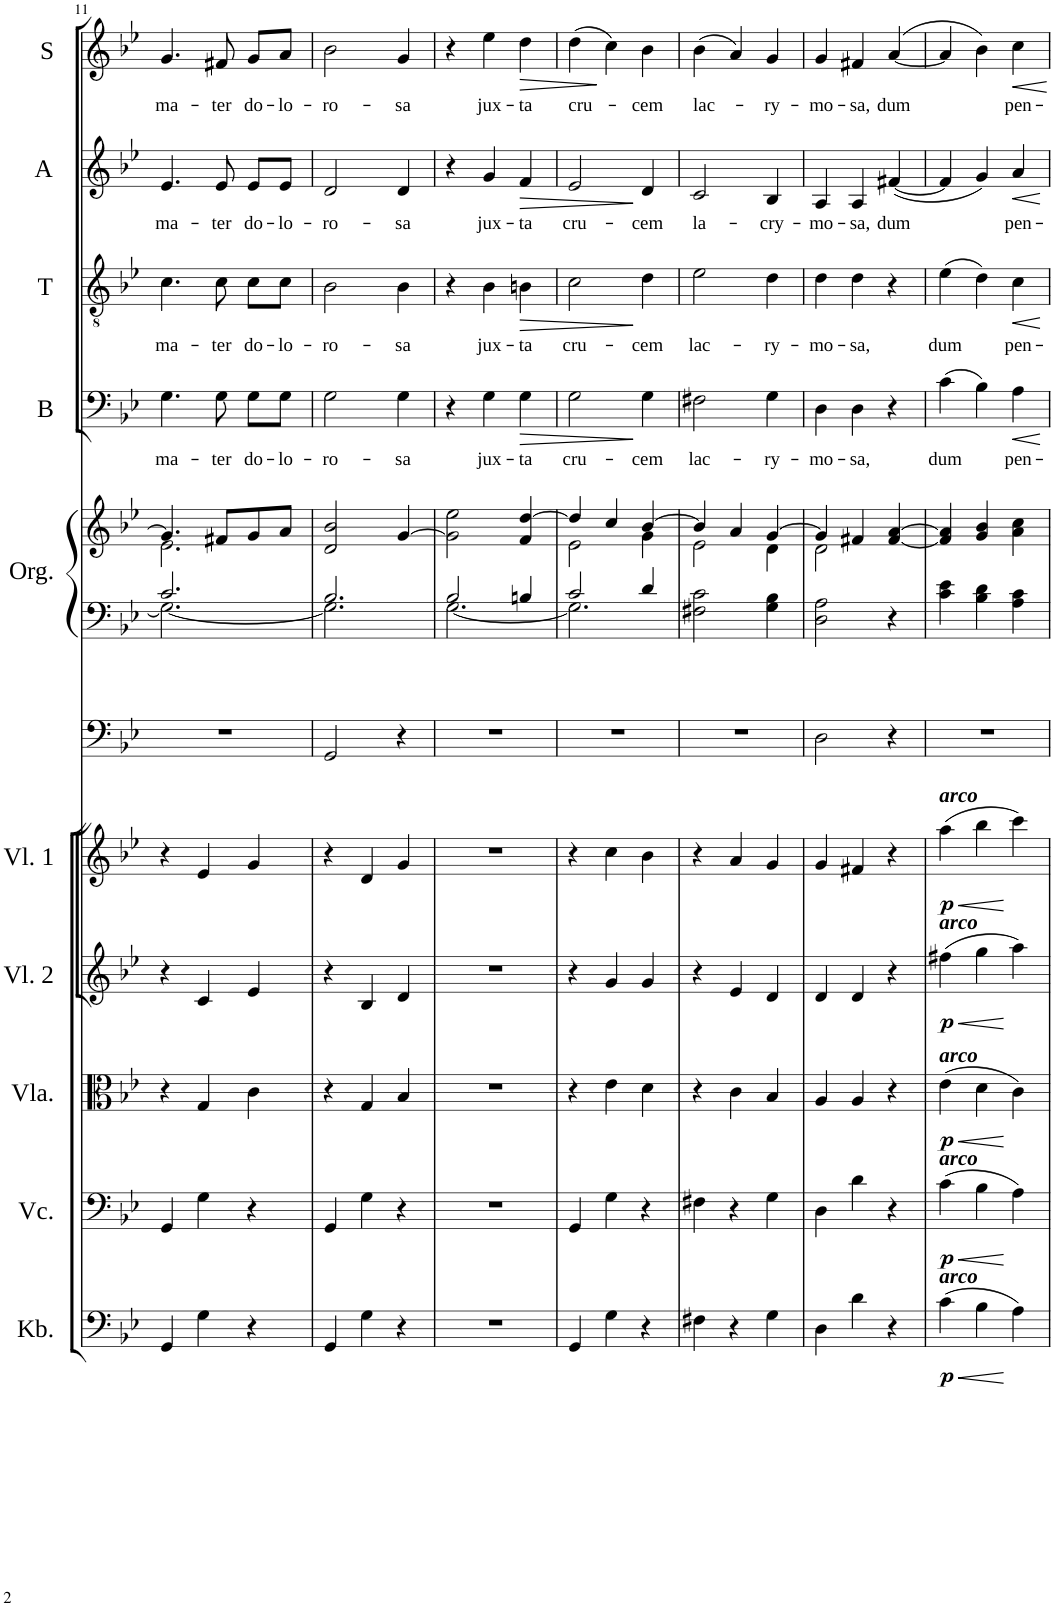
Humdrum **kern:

**kern	**dynam	**kern	**dynam	**kern	**dynam	**kern	**dynam	**kern	**dynam	**kern	**kern	**kern	**kern	**text	**dynam	**kern	**text	**dynam	**kern	**text	**dynam	**kern	**text	**dynam
*part11	*part11	*part10	*part10	*part9	*part9	*part8	*part8	*part7	*part7	*part6	*part5	*part5	*part4	*part4	*part4	*part3	*part3	*part3	*part2	*part2	*part2	*part1	*part1	*part1
*staff12	*staff12	*staff11	*staff11	*staff10	*staff10	*staff9	*staff9	*staff8	*staff8	*staff7	*staff6	*staff5	*staff4	*staff4	*staff4	*staff3	*staff3	*staff3	*staff2	*staff2	*staff2	*staff1	*staff1	*staff1
*I"Kontrabass	*	*I"Cello	*	*I"Viola	*	*I"Violine 2	*	*I"Violine 1	*	*	*I"Orgel	*	*I"Bass	*	*	*I"Tenor	*	*	*I"Alt	*	*	*I"Sopran	*	*
*I'Kb.	*	*	*	*I'Vla.	*	*I'Vl. 2	*	*I'Vl. 1	*	*	*I'Org.	*	*I'B	*	*	*I'T	*	*	*I'A	*	*	*I'S	*	*
!!LO:PB:g=z
*clefF4	*	*clefF4	*	*clefC3	*	*clefG2	*	*clefG2	*	*clefF4	*clefF4	*clefG2	*clefF4	*	*	*clefGv2	*	*	*clefG2	*	*	*clefG2	*	*
*Trd7c12	*	*	*	*	*	*	*	*	*	*	*	*	*	*	*	*	*	*	*	*	*	*	*	*
*k[b-e-]	*	*k[b-e-]	*	*k[b-e-]	*	*k[b-e-]	*	*k[b-e-]	*	*k[b-e-]	*k[b-e-]	*k[b-e-]	*k[b-e-]	*	*	*k[b-e-]	*	*	*k[b-e-]	*	*	*k[b-e-]	*	*
*M3/4	*	*M3/4	*	*M3/4	*	*M3/4	*	*M3/4	*	*M3/4	*M3/4	*M3/4	*M3/4	*	*	*M3/4	*	*	*M3/4	*	*	*M3/4	*	*
=11	=11	=11	=11	=11	=11	=11	=11	=11	=11	=11	=11	=11	=11	=11	=11	=11	=11	=11	=11	=11	=11	=11	=11	=11
*	*	*	*	*	*	*	*	*	*	*	*^	*^	*	*	*	*	*	*	*	*	*	*	*	*
!	!	!	!	!	!	!	!	!	!	!	!	!	!	!	!	!LO:LY:b	!	!	!LO:LY:b	!	!	!LO:LY:b	!	!	!LO:LY:b	!
4GG/	.	4GG/	.	4r	.	4r	.	4r	.	2.r	2.c/	2.G\_	4.g/]	2.e-\	4.G\	ma-	.	4.c\	ma-	.	4.e-/	ma-	.	4.g/	ma-	.
4G\	.	4G\	.	4G/	.	4c/	.	4e-/	.	.	.	.	.	.	.	.	.	.	.	.	.	.	.	.	.	.
!	!	!	!	!	!	!	!	!	!	!	!	!	!	!	!	!LO:LY:b	!	!	!LO:LY:b	!	!	!LO:LY:b	!	!	!LO:LY:b	!
.	.	.	.	.	.	.	.	.	.	.	.	.	8f#X/L	.	8G\	-ter	.	8c\	-ter	.	8e-/	-ter	.	8f#X/	-ter	.
!	!	!	!	!	!	!	!	!	!	!	!	!	!	!	!	!LO:LY:b	!	!	!LO:LY:b	!	!	!LO:LY:b	!	!	!LO:LY:b	!
4r	.	4r	.	4c\	.	4e-/	.	4g/	.	.	.	.	8g/	.	8G\L	do-	.	8c\L	do-	.	8e-/L	do-	.	8g/L	do-	.
!	!	!	!	!	!	!	!	!	!	!	!	!	!	!	!	!LO:LY:b	!	!	!LO:LY:b	!	!	!LO:LY:b	!	!	!LO:LY:b	!
.	.	.	.	.	.	.	.	.	.	.	.	.	8a/J	.	8G\J	-lo-	.	8c\J	-lo-	.	8e-/J	-lo-	.	8a/J	-lo-	.
*	*	*	*	*	*	*	*	*	*	*	*	*	*v	*v	*	*	*	*	*	*	*	*	*	*	*	*
=12	=12	=12	=12	=12	=12	=12	=12	=12	=12	=12	=12	=12	=12	=12	=12	=12	=12	=12	=12	=12	=12	=12	=12	=12	=12
!	!	!	!	!	!	!	!	!	!	!	!	!	!	!	!LO:LY:b	!	!	!LO:LY:b	!	!	!LO:LY:b	!	!	!LO:LY:b	!
4GG/	.	4GG/	.	4r	.	4r	.	4r	.	2GG/	2.B-/	2.G\]	2d/ 2b-/	2G\	-ro-	.	2B-\	-ro-	.	2d/	-ro-	.	2b-\	-ro-	.
4G\	.	4G\	.	4G/	.	4B-/	.	4d/	.	.	.	.	.	.	.	.	.	.	.	.	.	.	.	.	.
!	!	!	!	!	!	!	!	!	!	!	!	!	!	!	!LO:LY:b	!	!	!LO:LY:b	!	!	!LO:LY:b	!	!	!LO:LY:b	!
4r	.	4r	.	4B-/	.	4d/	.	4g/	.	4r	.	.	[4g/	4G\	-sa	.	4B-\	-sa	.	4d/	-sa	.	4g/	-sa	.
=13	=13	=13	=13	=13	=13	=13	=13	=13	=13	=13	=13	=13	=13	=13	=13	=13	=13	=13	=13	=13	=13	=13	=13	=13	=13
2.r	.	2.r	.	2.r	.	2.r	.	2.r	.	2.r	2B-/	[2.G\	2g\] 2ee-\	4r	.	.	4r	.	.	4r	.	.	4r	.	.
!	!	!	!	!	!	!	!	!	!	!	!	!	!	!	!LO:LY:b	!	!	!LO:LY:b	!	!	!LO:LY:b	!	!	!LO:LY:b	!
.	.	.	.	.	.	.	.	.	.	.	.	.	.	4G\	jux-	.	4B-\	jux-	.	4g/	jux-	.	4ee-\	jux-	.
!	!	!	!	!	!	!	!	!	!	!	!	!	!	!	!LO:LY:b	!LO:HP:b	!	!LO:LY:b	!LO:HP:b	!	!LO:LY:b	!LO:HP:b	!	!LO:LY:b	!LO:HP:b
.	.	.	.	.	.	.	.	.	.	.	4Bn/	.	4f/ [4dd/	4G\	-ta	>	4Bn\	-ta	>	4f/	-ta	>	4dd\	-ta	>
=14	=14	=14	=14	=14	=14	=14	=14	=14	=14	=14	=14	=14	=14	=14	=14	=14	=14	=14	=14	=14	=14	=14	=14	=14	=14
*	*	*	*	*	*	*	*	*	*	*	*	*	*^	*	*	*	*	*	*	*	*	*	*	*	*
!	!	!	!	!	!	!	!	!	!	!	!	!	!	!	!	!LO:LY:b	!	!	!LO:LY:b	!	!	!LO:LY:b	!	!	!LO:LY:b	!
4GG/	.	4GG/	.	4r	.	4r	.	4r	.	2.r	2c/	2.G\]	4dd/]	2e-\	2G\	cru-	.	2c\	cru-	.	2e-/	cru-	.	(4dd\	cru-	.
4G\	.	4G\	.	4e-\	.	4g/	.	4cc\	.	.	.	.	4cc/	.	.	.	.	.	.	.	.	.	.	4cc\)	.	]
!	!	!	!	!	!	!	!	!	!	!	!	!	!	!	!	!LO:LY:b	!	!	!LO:LY:b	!	!	!LO:LY:b	!	!	!LO:LY:b	!
4r	.	4r	.	4d\	.	4g/	.	4b-\	.	.	4d/	.	[4b-/	4g\	4G\	-cem	]	4d\	-cem	]	4d/	-cem	]	4b-\	-cem	.
*	*	*	*	*	*	*	*	*	*	*	*v	*v	*	*	*	*	*	*	*	*	*	*	*	*	*	*
=15	=15	=15	=15	=15	=15	=15	=15	=15	=15	=15	=15	=15	=15	=15	=15	=15	=15	=15	=15	=15	=15	=15	=15	=15	=15
!	!	!	!	!	!	!	!	!	!	!	!	!	!	!	!LO:LY:b	!	!	!LO:LY:b	!	!	!LO:LY:b	!	!	!LO:LY:b	!
4F#X\	.	4F#X\	.	4r	.	4r	.	4r	.	2.r	2F#X\ 2c\	4b-/]	2e-\	2F#X\	lac-	.	2e-\	lac-	.	2c/	la-	.	(4b-\	lac-	.
4r	.	4r	.	4c\	.	4e-/	.	4a/	.	.	.	4a/	.	.	.	.	.	.	.	.	.	.	4a/)	.	.
!	!	!	!	!	!	!	!	!	!	!	!	!	!	!	!LO:LY:b	!	!	!LO:LY:b	!	!	!LO:LY:b	!	!	!LO:LY:b	!
4G\	.	4G\	.	4B-/	.	4d/	.	4g/	.	.	4G\ 4B-\	[4g/	4d\	4G\	-ry-	.	4d\	-ry-	.	4B-/	-cry-	.	4g/	-ry-	.
=16	=16	=16	=16	=16	=16	=16	=16	=16	=16	=16	=16	=16	=16	=16	=16	=16	=16	=16	=16	=16	=16	=16	=16	=16	=16
!	!	!	!	!	!	!	!	!	!	!	!	!	!	!	!LO:LY:b	!	!	!LO:LY:b	!	!	!LO:LY:b	!	!	!LO:LY:b	!
4D\	.	4D\	.	4A/	.	4d/	.	4g/	.	2D\	2D\ 2A\	4g/]	2d\	4D\	-mo-	.	4d\	-mo-	.	4A/	-mo-	.	4g/	-mo-	.
!	!	!	!	!	!	!	!	!	!	!	!	!	!	!	!LO:LY:b	!	!	!LO:LY:b	!	!	!LO:LY:b	!	!	!LO:LY:b	!
4d\	.	4d\	.	4A/	.	4d/	.	4f#X/	.	.	.	4f#X/	.	4D\	-sa,	.	4d\	-sa,	.	4A/	-sa,	.	4f#X/	-sa,	.
!	!	!	!	!	!	!	!	!	!	!	!	!	!	!	!	!	!	!	!	!	!LO:LY:b	!	!	!LO:LY:b	!
4r	.	4r	.	4r	.	4r	.	4r	.	4r	4r	[4f#/ [4a/	4ryy	4r	.	.	4r	.	.	([4f#X/	dum	.	([4a/	dum	.
=17	=17	=17	=17	=17	=17	=17	=17	=17	=17	=17	=17	=17	=17	=17	=17	=17	=17	=17	=17	=17	=17	=17	=17	=17	=17
!	!	!	!	!	!	!	!	!LO:TX:a:Bi:t=arco	!	!	!	!	!	!	!	!	!	!	!	!	!	!	!	!	!
!	!	!	!	!	!	!LO:TX:a:Bi:t=arco	!	!	!	!	!	!	!	!	!	!	!	!	!	!	!	!	!	!	!
!	!	!	!	!LO:TX:a:Bi:t=arco	!	!	!	!	!	!	!	!	!	!	!	!	!	!	!	!	!	!	!	!	!
!	!	!LO:TX:a:Bi:t=arco	!	!	!	!	!	!	!	!	!	!	!	!	!	!	!	!	!	!	!	!	!	!	!
!LO:TX:a:Bi:t=arco	!	!	!	!	!	!	!	!	!	!	!	!	!	!	!	!	!	!	!	!	!	!	!	!	!
!	!LO:HP:b	!	!LO:HP:b	!	!LO:HP:b	!	!LO:HP:b	!	!LO:HP:b	!	!	!	!	!	!LO:LY:b	!	!	!LO:LY:b	!	!	!	!	!	!	!
!	!LO:DY:n=1:b	!	!LO:DY:n=1:b	!	!LO:DY:n=1:b	!	!LO:DY:n=1:b	!	!LO:DY:n=1:b	!	!	!	!	!	!	!	!	!	!	!	!	!	!	!	!
*	*	*	*	*	*	*	*	*	*	*	*	*v	*v	*	*	*	*	*	*	*	*	*	*	*	*
(4c\	< p	(4c\	< p	(4e-\	< p	(4ff#X\	< p	(4aa\	< p	2.r	4c\ 4e-\	4f#/] 4a/]	(4c\	dum	.	(4e-\	dum	.	4f#/]	.	.	4a/]	.	.
4B-\	.	4B-\	.	4d\	.	4gg\	.	4bb-\	.	.	4B-\ 4d\	4g/ 4b-/	4B-\)	.	.	4d\)	.	.	4g/)	.	.	4b-\)	.	.
!	!	!	!	!	!	!	!	!	!	!	!	!	!	!LO:LY:b	!LO:HP:b	!	!LO:LY:b	!LO:HP:b	!	!LO:LY:b	!LO:HP:b	!	!LO:LY:b	!
4A\)	[	4A\)	[	4c\)	[	4aa\)	[	4ccc\)	[	.	4A\ 4c\	4a\ 4cc\	4A\	pen-	<	4c\	pen-	<	4a/	pen-	<	4cc\	pen-	.
.	.	.	.	.	.	.	.	.	.	.	.	.	.	.	[	.	.	[	.	.	[	.	.	.
=	=	=	=	=	=	=	=	=	=	=	=	=	=	=	=	=	=	=	=	=	=	=	=	=
*-	*-	*-	*-	*-	*-	*-	*-	*-	*-	*-	*-	*-	*-	*-	*-	*-	*-	*-	*-	*-	*-	*-	*-	*-
